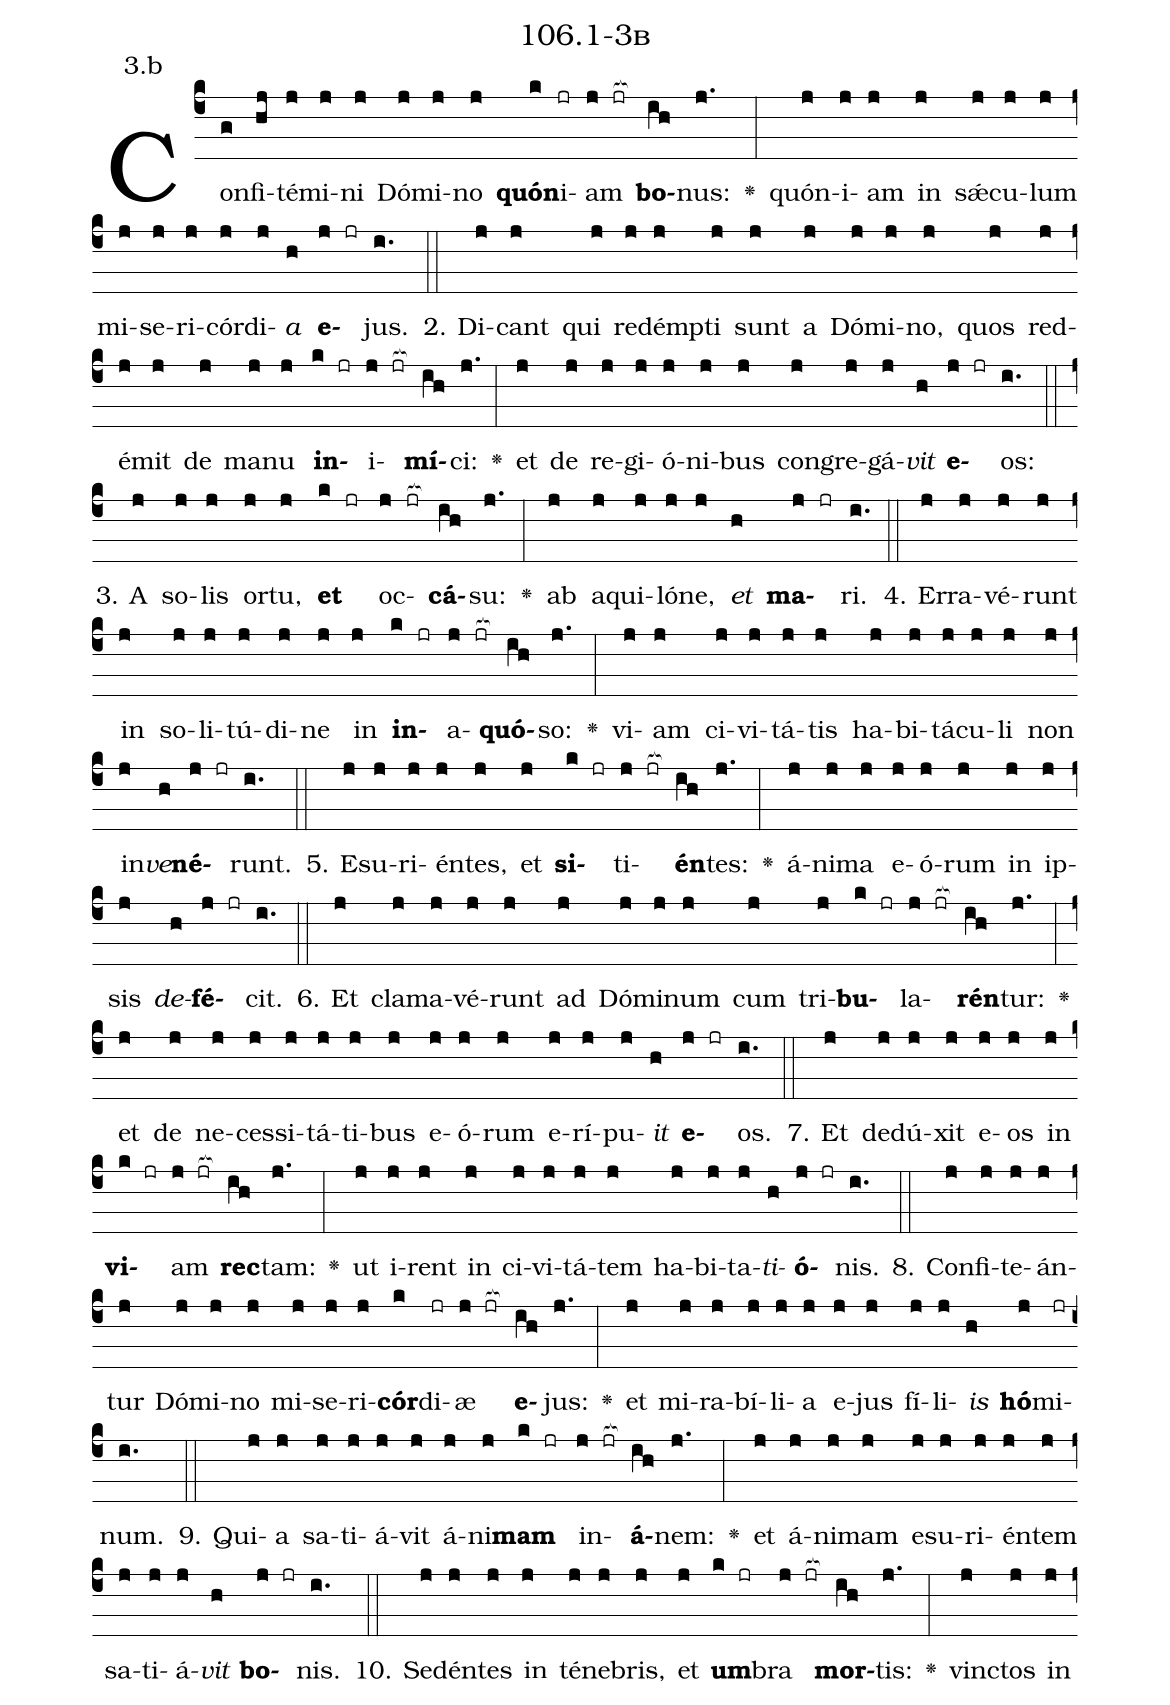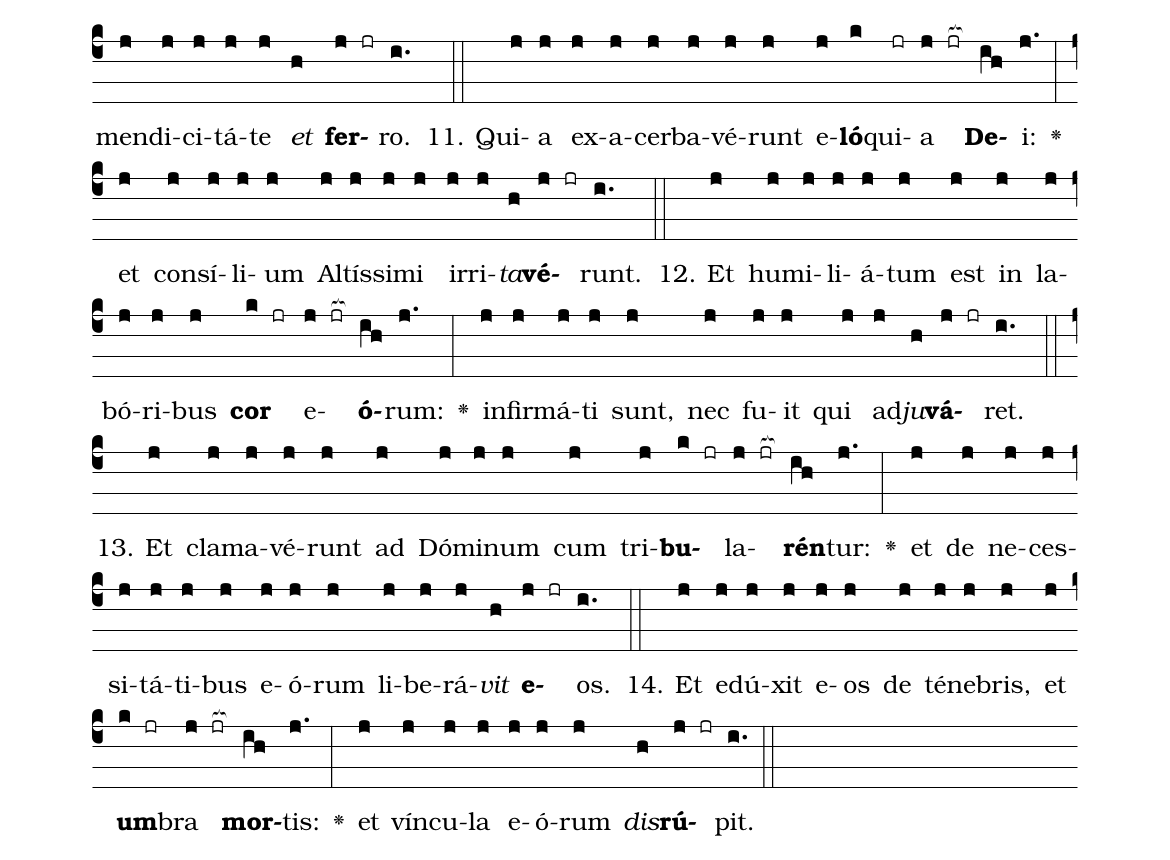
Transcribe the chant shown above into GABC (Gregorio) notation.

name: 106.1-3b;
annotation: 3.b;
%%
(c4)Con(g)fi(hj)té(j)mi(j)ni(j) Dó(j)mi(j)no(j) <b>quón</b>(k)i(jr)am(j jr[ocb:1{]) <b>bo</b>(ih[ocb:0}])nus:(j.) <v>\greheightstar</v>(:) quón(j)i(j)am(j) in(j) sǽ(j)cu(j)lum(j) mi(j)se(j)ri(j)cór(j)di(j)<i>a</i>(h) <b>e</b>(j jr)jus.(i.) (::)
2. Di(j)cant(j) qui(j) red(j)émp(j)ti(j) sunt(j) a(j) Dó(j)mi(j)no,(j) quos(j) red(j)é(j)mit(j) de(j) ma(j)nu(j) <b>in</b>(k jr)i(j jr[ocb:1{])<b>mí</b>(ih[ocb:0}])ci:(j.) <v>\greheightstar</v>(:) et(j) de(j) re(j)gi(j)ó(j)ni(j)bus(j) con(j)gre(j)gá(j)<i>vit</i>(h) <b>e</b>(j jr)os:(i.) (::)
3. A(j) so(j)lis(j) or(j)tu,(j) <b>et</b>(k jr) oc(j jr[ocb:1{])<b>cá</b>(ih[ocb:0}])su:(j.) <v>\greheightstar</v>(:) ab(j) a(j)qui(j)ló(j)ne,(j) <i>et</i>(h) <b>ma</b>(j jr)ri.(i.) (::)
4. Er(j)ra(j)vé(j)runt(j) in(j) so(j)li(j)tú(j)di(j)ne(j) in(j) <b>in</b>(k jr)a(j jr[ocb:1{])<b>quó</b>(ih[ocb:0}])so:(j.) <v>\greheightstar</v>(:) vi(j)am(j) ci(j)vi(j)tá(j)tis(j) ha(j)bi(j)tá(j)cu(j)li(j) non(j) in(j)<i>ve</i>(h)<b>né</b>(j jr)runt.(i.) (::)
5. E(j)su(j)ri(j)én(j)tes,(j) et(j) <b>si</b>(k jr)ti(j jr[ocb:1{])<b>én</b>(ih[ocb:0}])tes:(j.) <v>\greheightstar</v>(:) á(j)ni(j)ma(j) e(j)ó(j)rum(j) in(j) ip(j)sis(j) <i>de</i>(h)<b>fé</b>(j jr)cit.(i.) (::)
6. Et(j) cla(j)ma(j)vé(j)runt(j) ad(j) Dó(j)mi(j)num(j) cum(j) tri(j)<b>bu</b>(k jr)la(j jr[ocb:1{])<b>rén</b>(ih[ocb:0}])tur:(j.) <v>\greheightstar</v>(:) et(j) de(j) ne(j)ces(j)si(j)tá(j)ti(j)bus(j) e(j)ó(j)rum(j) e(j)rí(j)pu(j)<i>it</i>(h) <b>e</b>(j jr)os.(i.) (::)
7. Et(j) de(j)dú(j)xit(j) e(j)os(j) in(j) <b>vi</b>(k jr)am(j jr[ocb:1{]) <b>rec</b>(ih[ocb:0}])tam:(j.) <v>\greheightstar</v>(:) ut(j) i(j)rent(j) in(j) ci(j)vi(j)tá(j)tem(j) ha(j)bi(j)ta(j)<i>ti</i>(h)<b>ó</b>(j jr)nis.(i.) (::)
8. Con(j)fi(j)te(j)án(j)tur(j) Dó(j)mi(j)no(j) mi(j)se(j)ri(j)<b>cór</b>(k)di(jr)æ(j jr[ocb:1{]) <b>e</b>(ih[ocb:0}])jus:(j.) <v>\greheightstar</v>(:) et(j) mi(j)ra(j)bí(j)li(j)a(j) e(j)jus(j) fí(j)li(j)<i>is</i>(h) <b>hó</b>(j)mi(jr)num.(i.) (::)
9. Qui(j)a(j) sa(j)ti(j)á(j)vit(j) á(j)ni(j)<b>mam</b>(k jr) in(j jr[ocb:1{])<b>á</b>(ih[ocb:0}])nem:(j.) <v>\greheightstar</v>(:) et(j) á(j)ni(j)mam(j) e(j)su(j)ri(j)én(j)tem(j) sa(j)ti(j)á(j)<i>vit</i>(h) <b>bo</b>(j jr)nis.(i.) (::)
10. Se(j)dén(j)tes(j) in(j) té(j)ne(j)bris,(j) et(j) <b>um</b>(k jr)bra(j jr[ocb:1{]) <b>mor</b>(ih[ocb:0}])tis:(j.) <v>\greheightstar</v>(:) vinc(j)tos(j) in(j) men(j)di(j)ci(j)tá(j)te(j) <i>et</i>(h) <b>fer</b>(j jr)ro.(i.) (::)
11. Qui(j)a(j) ex(j)a(j)cer(j)ba(j)vé(j)runt(j) e(j)<b>ló</b>(k)qui(jr)a(j jr[ocb:1{]) <b>De</b>(ih[ocb:0}])i:(j.) <v>\greheightstar</v>(:) et(j) con(j)sí(j)li(j)um(j) Al(j)tís(j)si(j)mi(j) ir(j)ri(j)<i>ta</i>(h)<b>vé</b>(j jr)runt.(i.) (::)
12. Et(j) hu(j)mi(j)li(j)á(j)tum(j) est(j) in(j) la(j)bó(j)ri(j)bus(j) <b>cor</b>(k jr) e(j jr[ocb:1{])<b>ó</b>(ih[ocb:0}])rum:(j.) <v>\greheightstar</v>(:) in(j)fir(j)má(j)ti(j) sunt,(j) nec(j) fu(j)it(j) qui(j) ad(j)<i>ju</i>(h)<b>vá</b>(j jr)ret.(i.) (::)
13. Et(j) cla(j)ma(j)vé(j)runt(j) ad(j) Dó(j)mi(j)num(j) cum(j) tri(j)<b>bu</b>(k jr)la(j jr[ocb:1{])<b>rén</b>(ih[ocb:0}])tur:(j.) <v>\greheightstar</v>(:) et(j) de(j) ne(j)ces(j)si(j)tá(j)ti(j)bus(j) e(j)ó(j)rum(j) li(j)be(j)rá(j)<i>vit</i>(h) <b>e</b>(j jr)os.(i.) (::)
14. Et(j) e(j)dú(j)xit(j) e(j)os(j) de(j) té(j)ne(j)bris,(j) et(j) <b>um</b>(k jr)bra(j jr[ocb:1{]) <b>mor</b>(ih[ocb:0}])tis:(j.) <v>\greheightstar</v>(:) et(j) vín(j)cu(j)la(j) e(j)ó(j)rum(j) <i>dis</i>(h)<b>rú</b>(j jr)pit.(i.) (::)
